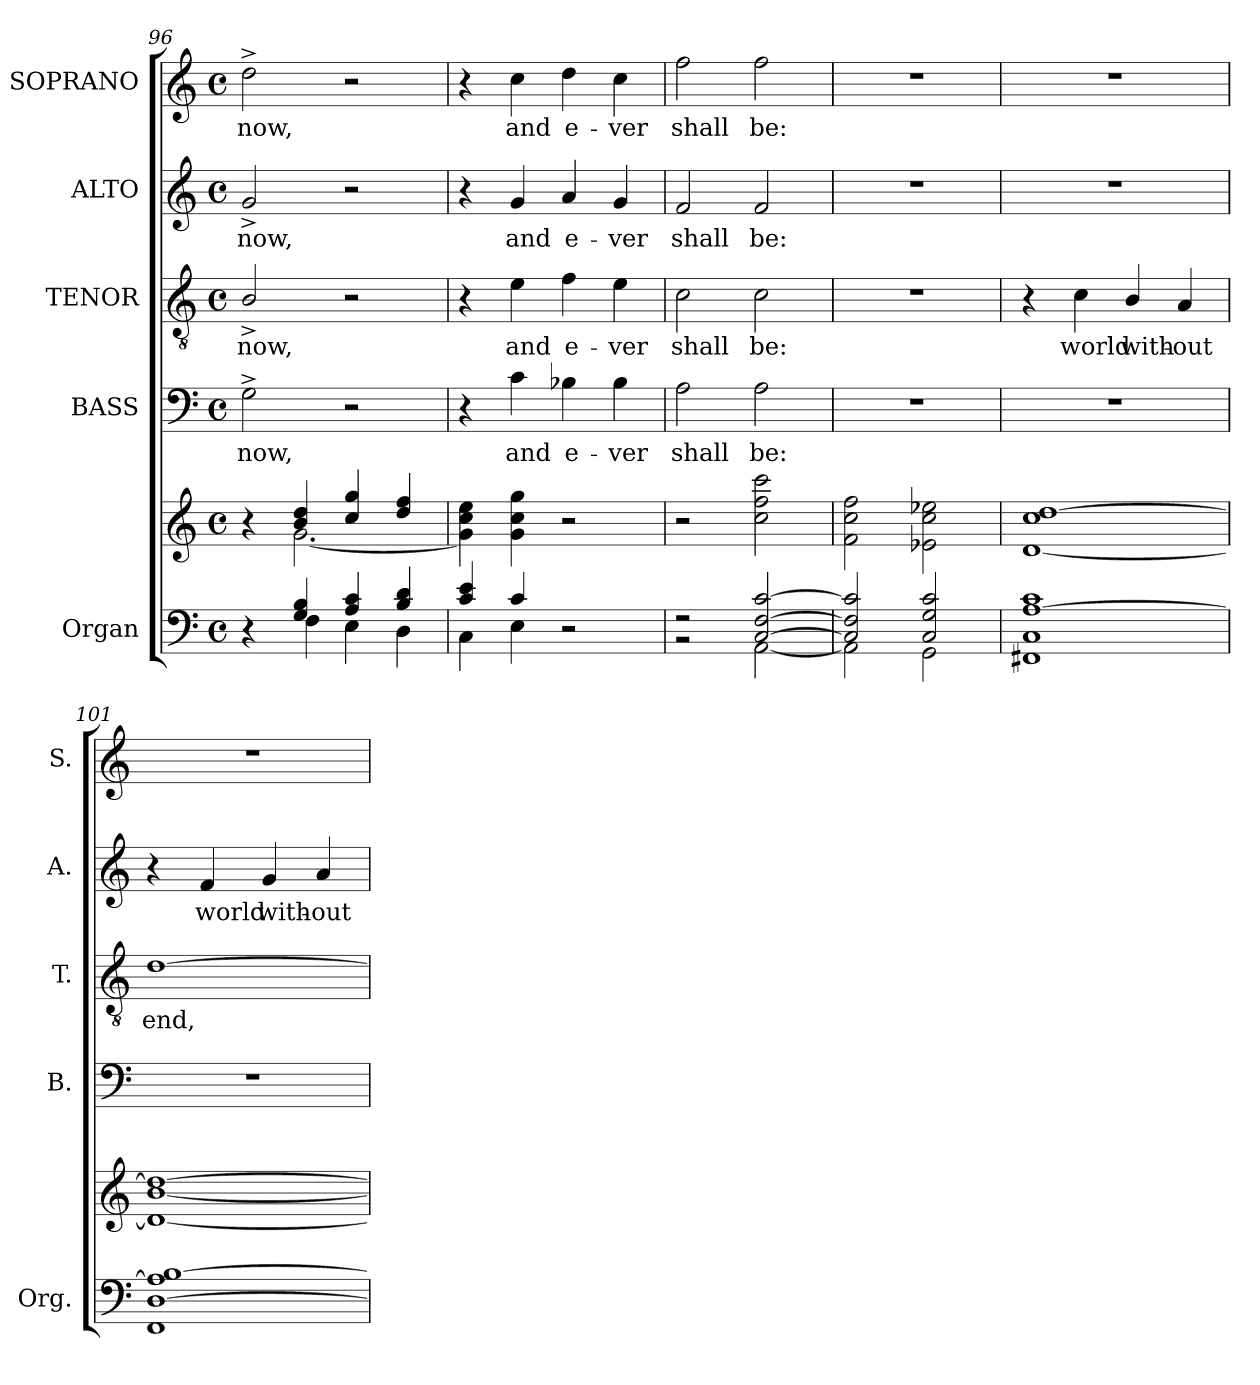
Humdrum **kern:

**kern	**kern	**kern	**text	**kern	**text	**kern	**text	**kern	**text
*part5	*part5	*part4	*part4	*part3	*part3	*part2	*part2	*part1	*part1
*staff6	*staff5	*staff4	*staff4	*staff3	*staff3	*staff2	*staff2	*staff1	*staff1
*I"Organ	*	*I"BASS	*	*I"TENOR	*	*I"ALTO	*	*I"SOPRANO	*
*I'Org.	*	*I'B.	*	*I'T.	*	*I'A.	*	*I'S.	*
*clefF4	*clefG2	*clefF4	*	*clefGv2	*	*clefG2	*	*clefG2	*
*	*	*	*	*ITrd7c12	*	*	*	*	*
*k[]	*k[]	*k[]	*	*k[]	*	*k[]	*	*k[]	*
*C:	*C:	*C:	*	*C:	*	*C:	*	*C:	*
*M4/4	*M4/4	*M4/4	*	*M4/4	*	*M4/4	*	*M4/4	*
*met(c)	*met(c)	*met(c)	*	*met(c)	*	*met(c)	*	*met(c)	*
=96	=96	=96	=96	=96	=96	=96	=96	=96	=96
*^	*^	*	*	*	*	*	*	*	*
!	!	!	!	!	!LO:LY:b:color=#000000	!	!	!	!	!	!
!	!	!	!	!	!	!	!LO:LY:b:color=#000000	!	!	!	!
!	!	!	!	!	!	!	!	!	!LO:LY:b:color=#000000	!	!
!	!	!	!	!	!	!	!	!	!	!	!LO:LY:b:color=#000000
4r	4ryy	4r	4ryy	2G^i\	now,	2BB^i/	now,	2g^i/	now,	2dd^i\	now,
4Gi/ 4Bi	4Fi\	4bi/ 4ddi	[2.gi\	.	.	.	.	.	.	.	.
4Ai/ 4ci	4Ei\	4cci/ 4ggi	.	2r	.	2r	.	2r	.	2r	.
4Bi/ 4di	4Di\	4ddi/ 4ffi	.	.	.	.	.	.	.	.	.
*	*	*v	*v	*	*	*	*	*	*	*	*
!!LO:PB:g=z
=97	=97	=97	=97	=97	=97	=97	=97	=97	=97	=97
4ci/ 4ei	4Ci\	4gi\] 4cci 4eei	4r	.	4r	.	4r	.	4r	.
!	!	!	!	!LO:LY:b:color=#000000	!	!	!	!	!	!
!	!	!	!	!	!	!LO:LY:b:color=#000000	!	!	!	!
!	!	!	!	!	!	!	!	!LO:LY:b:color=#000000	!	!
!	!	!	!	!	!	!	!	!	!	!LO:LY:b:color=#000000
4ci/	4Ei\	4gi\ 4cci 4ggi	4ci\	and	4Ei\	and	4gi/	and	4cci\	and
!	!	!	!	!LO:LY:b:color=#000000	!	!	!	!	!	!
!	!	!	!	!	!	!LO:LY:b:color=#000000	!	!	!	!
!	!	!	!	!	!	!	!	!LO:LY:b:color=#000000	!	!
!	!	!	!	!	!	!	!	!	!	!LO:LY:b:color=#000000
2r	2ryy	2r	4B-Xi\	e-	4Fi\	e-	4ai/	e-	4ddi\	e-
!	!	!	!	!LO:LY:b:color=#000000	!	!	!	!	!	!
!	!	!	!	!	!	!LO:LY:b:color=#000000	!	!	!	!
!	!	!	!	!	!	!	!	!LO:LY:b:color=#000000	!	!
!	!	!	!	!	!	!	!	!	!	!LO:LY:b:color=#000000
.	.	.	4B-i\	-ver	4Ei\	-ver	4gi/	-ver	4cci\	-ver
=98	=98	=98	=98	=98	=98	=98	=98	=98	=98	=98
!	!	!	!	!LO:LY:b:color=#000000	!	!	!	!	!	!
!	!	!	!	!	!	!LO:LY:b:color=#000000	!	!	!	!
!	!	!	!	!	!	!	!	!LO:LY:b:color=#000000	!	!
!	!	!	!	!	!	!	!	!	!	!LO:LY:b:color=#000000
2r	2r	2r	2Ai\	shall	2Ci\	shall	2fi/	shall	2ffi\	shall
!	!	!	!	!LO:LY:b:color=#000000	!	!	!	!	!	!
!	!	!	!	!	!	!LO:LY:b:color=#000000	!	!	!	!
!	!	!	!	!	!	!	!	!LO:LY:b:color=#000000	!	!
!	!	!	!	!	!	!	!	!	!	!LO:LY:b:color=#000000
[2Ci/ [2Fi [2ci	[2AAi\	2cci\ 2ffi 2ccci	2Ai\	be:	2Ci\	be:	2fi/	be:	2ffi\	be:
=99	=99	=99	=99	=99	=99	=99	=99	=99	=99	=99
2Ci/] 2Fi] 2ci]	2AAi\]	2fi\ 2cci 2ffi	1r	.	1r	.	1r	.	1r	.
2Ci/ 2Gi 2ci	2GGi\	2e-Xi\ 2cci 2ee-Xi	.	.	.	.	.	.	.	.
=100	=100	=100	=100	=100	=100	=100	=100	=100	=100	=100
1Ci [1Ai 1ci	1FF#Xi	[1di 1cci [1ddi	1r	.	4r	.	1r	.	1r	.
!	!	!	!	!	!	!LO:LY:b:color=#000000	!	!	!	!
.	.	.	.	.	4Ci\	world	.	.	.	.
!	!	!	!	!	!	!LO:LY:b:color=#000000	!	!	!	!
.	.	.	.	.	4BBi/	with-	.	.	.	.
!	!	!	!	!	!	!LO:LY:b:color=#000000	!	!	!	!
.	.	.	.	.	4AAi/	-out	.	.	.	.
=101	=101	=101	=101	=101	=101	=101	=101	=101	=101	=101
!	!	!	!	!	!	!LO:LY:b:color=#000000	!	!	!	!
[1Di 1Ai] [1Bi	1FFi	1di_ [1bi 1ddi_	1r	.	[1Di	end,	4r	.	1r	.
!	!	!	!	!	!	!	!	!LO:LY:b:color=#000000	!	!
.	.	.	.	.	.	.	4fi/	world	.	.
!	!	!	!	!	!	!	!	!LO:LY:b:color=#000000	!	!
.	.	.	.	.	.	.	4gi/	with-	.	.
!	!	!	!	!	!	!	!	!LO:LY:b:color=#000000	!	!
.	.	.	.	.	.	.	4ai/	-out	.	.
*v	*v	*	*	*	*	*	*	*	*	*
=	=	=	=	=	=	=	=	=	=
*-	*-	*-	*-	*-	*-	*-	*-	*-	*-
